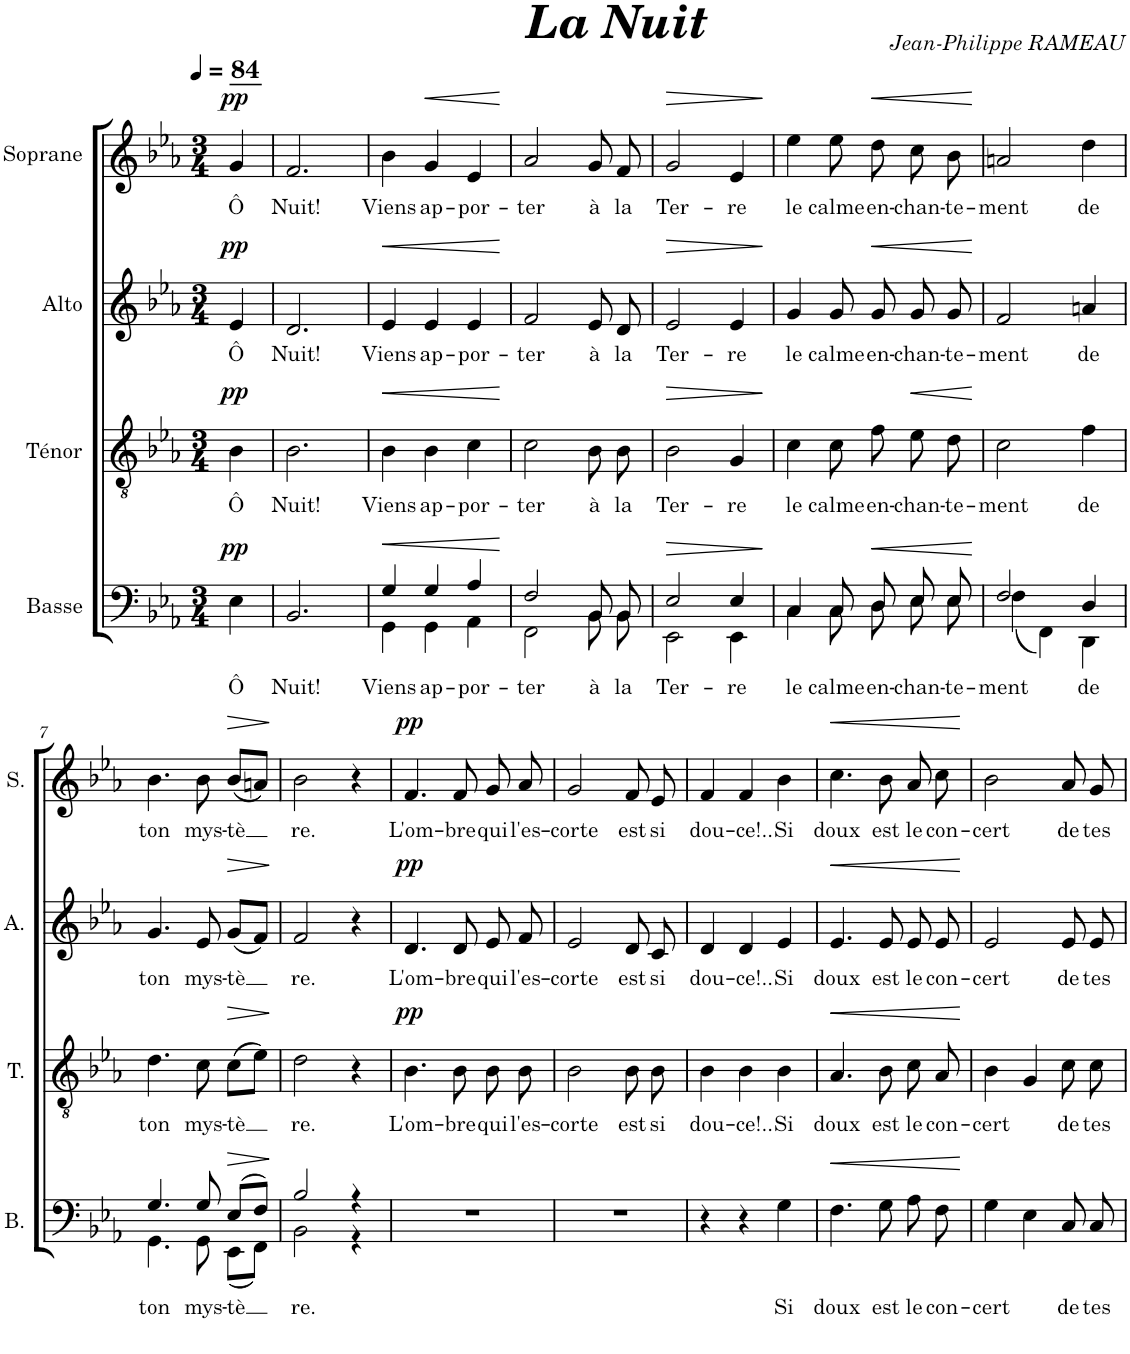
**kern	**text	**dynam	**kern	**text	**dynam	**kern	**text	**dynam	**kern	**text	**dynam
*part4	*part4	*part4	*part3	*part3	*part3	*part2	*part2	*part2	*part1	*part1	*part1
*staff4	*staff4	*staff4	*staff3	*staff3	*staff3	*staff2	*staff2	*staff2	*staff1	*staff1	*staff1
*I"Basse	*	*	*I"Ténor	*	*	*I"Alto	*	*	*I"Soprane	*	*
*I'B.	*	*	*I'T.	*	*	*I'A.	*	*	*I'S.	*	*
*clefF4	*	*	*clefGv2	*	*	*clefG2	*	*	*clefG2	*	*
*k[b-e-a-]	*	*	*k[b-e-a-]	*	*	*k[b-e-a-]	*	*	*k[b-e-a-]	*	*
*M3/4	*	*	*M3/4	*	*	*M3/4	*	*	*M3/4	*	*
*MM84	*	*	*MM84	*	*	*MM84	*	*	*MM84	*	*
=	=	=	=	=	=	=	=	=	=	=	=
!	!LO:LY:b	!LO:DY:a	!	!LO:LY:b	!LO:DY:a	!	!LO:LY:b	!LO:DY:a	!	!LO:LY:b	!LO:DY:a
4E-\	Ô	pp	4B-\	Ô	pp	4e-/	Ô	pp	4g/	Ô	pp
=1	=1	=1	=1	=1	=1	=1	=1	=1	=1	=1	=1
!	!LO:LY:b	!	!	!LO:LY:b	!	!	!LO:LY:b	!	!	!LO:LY:b	!
2.BB-/	Nuit!	.	2.B-\	Nuit!	.	2.d/	Nuit!	.	2.f/	Nuit!	.
=2	=2	=2	=2	=2	=2	=2	=2	=2	=2	=2	=2
!	!LO:LY:b	!LO:HP:b	!	!LO:LY:b	!LO:HP:b	!	!LO:LY:b	!LO:HP:b	!	!LO:LY:b	!
*^	*	*	*	*	*	*	*	*	*	*	*
4G/	4GG\	Viens	<	4B-\	Viens	<	4e-/	Viens	<	4b-\	Viens	.
!	!	!LO:LY:b	!	!	!LO:LY:b	!	!	!LO:LY:b	!	!	!LO:LY:b	!LO:HP:b
4G/	4GG\	ap-	.	4B-\	ap-	.	4e-/	ap-	.	4g/	ap-	<
!	!	!LO:LY:b	!	!	!LO:LY:b	!	!	!LO:LY:b	!	!	!LO:LY:b	!
4A-/	4AA-\	-por-	.	4c\	-por-	.	4e-/	-por-	.	4e-/	-por-	.
*v	*v	*	*	*	*	*	*	*	*	*	*	*
.	.	[	.	.	[	.	.	[	.	.	[
=3	=3	=3	=3	=3	=3	=3	=3	=3	=3	=3	=3
!	!LO:LY:b	!	!	!LO:LY:b	!	!	!LO:LY:b	!	!	!LO:LY:b	!
*^	*	*	*	*	*	*	*	*	*	*	*
2F/	2FF\	-ter	.	2c\	-ter	.	2f/	-ter	.	2a-/	-ter	.
!	!	!LO:LY:b	!	!	!LO:LY:b	!	!	!LO:LY:b	!	!	!LO:LY:b	!
8BB-/	8BB-\	à	.	8B-\	à	.	8e-/	à	.	8g/	à	.
!	!	!LO:LY:b	!	!	!LO:LY:b	!	!	!LO:LY:b	!	!	!LO:LY:b	!
8BB-/	8BB-\	la	.	8B-\	la	.	8d/	la	.	8f/	la	.
=4	=4	=4	=4	=4	=4	=4	=4	=4	=4	=4	=4	=4
!	!	!LO:LY:b	!LO:HP:b	!	!LO:LY:b	!LO:HP:b	!	!LO:LY:b	!LO:HP:b	!	!LO:LY:b	!LO:HP:b
2E-/	2EE-\	Ter-	>	2B-\	Ter-	>	2e-/	Ter-	>	2g/	Ter-	>
!	!	!LO:LY:b	!	!	!LO:LY:b	!	!	!LO:LY:b	!	!	!LO:LY:b	!
4E-/	4EE-\	-re	.	4G/	-re	.	4e-/	-re	.	4e-/	-re	.
*v	*v	*	*	*	*	*	*	*	*	*	*	*
.	.	]	.	.	]	.	.	]	.	.	]
=5	=5	=5	=5	=5	=5	=5	=5	=5	=5	=5	=5
!	!LO:LY:b	!	!	!LO:LY:b	!	!	!LO:LY:b	!	!	!LO:LY:b	!
*^	*	*	*	*	*	*	*	*	*	*	*
4C/	4C\	le	.	4c\	le	.	4g/	le	.	4ee-\	le	.
!	!	!LO:LY:b	!	!	!LO:LY:b	!	!	!LO:LY:b	!	!	!LO:LY:b	!
8C/	8C\	calme	.	8c\	calme	.	8g/	calme	.	8ee-\	calme	.
!	!	!LO:LY:b	!LO:HP:b	!	!LO:LY:b	!	!	!LO:LY:b	!LO:HP:b	!	!LO:LY:b	!LO:HP:b
8D/	8D\	en-	<	8f\	en-	.	8g/	en-	<	8dd\	en-	<
!	!	!LO:LY:b	!	!	!LO:LY:b	!LO:HP:b	!	!LO:LY:b	!	!	!LO:LY:b	!
8E-/	8E-\	-chan-	.	8e-\	-chan-	<	8g/	-chan-	.	8cc\	-chan-	.
!	!	!LO:LY:b	!	!	!LO:LY:b	!	!	!LO:LY:b	!	!	!LO:LY:b	!
8E-/	8E-\	-te-	.	8d\	-te-	.	8g/	-te-	.	8b-\	-te-	.
*v	*v	*	*	*	*	*	*	*	*	*	*	*
.	.	[	.	.	[	.	.	[	.	.	[
=6	=6	=6	=6	=6	=6	=6	=6	=6	=6	=6	=6
!	!LO:LY:b	!	!	!LO:LY:b	!	!	!LO:LY:b	!	!	!LO:LY:b	!
*^	*	*	*	*	*	*	*	*	*	*	*
2F/	(4F\	-ment	.	2c\	-ment	.	2f/	-ment	.	2an/	-ment	.
.	4FF\)	.	.	.	.	.	.	.	.	.	.	.
!	!	!LO:LY:b	!	!	!LO:LY:b	!	!	!LO:LY:b	!	!	!LO:LY:b	!
4D/	4DD\	de	.	4f\	de	.	4an/	de	.	4dd\	de	.
!!LO:LB:g=z
=7	=7	=7	=7	=7	=7	=7	=7	=7	=7	=7	=7	=7
!	!	!LO:LY:b	!	!	!LO:LY:b	!	!	!LO:LY:b	!	!	!LO:LY:b	!
4.G/	4.GG\	ton	.	4.d\	ton	.	4.g/	ton	.	4.b-\	ton	.
!	!	!LO:LY:b	!	!	!LO:LY:b	!	!	!LO:LY:b	!	!	!LO:LY:b	!
8G/	8GG\	mys-	.	8c\	mys-	.	8e-/	mys-	.	8b-\	mys-	.
!	!	!LO:LY:b	!LO:HP:b	!	!LO:LY:b	!LO:HP:b	!	!LO:LY:b	!LO:HP:b	!	!LO:LY:b	!LO:HP:b
(8E-/L	(8EE-\L	-tè	>	(8c\L	-tè	>	(8g/L	-tè	>	(8b-/L	-tè	>
8F/J)	8FF\J)	.	.	8e-\J)	.	.	8f/J)	.	.	8an/J)	.	.
*v	*v	*	*	*	*	*	*	*	*	*	*	*
.	.	]	.	.	]	.	.	]	.	.	]
=8	=8	=8	=8	=8	=8	=8	=8	=8	=8	=8	=8
!	!LO:LY:b	!	!	!LO:LY:b	!	!	!LO:LY:b	!	!	!LO:LY:b	!
*^	*	*	*	*	*	*	*	*	*	*	*
2B-/	2BB-\	re.	.	2d\	re.	.	2f/	re.	.	2b-\	re.	.
4r	4r	.	.	4r	.	.	4r	.	.	4r	.	.
=9	=9	=9	=9	=9	=9	=9	=9	=9	=9	=9	=9	=9
!	!	!	!	!	!LO:LY:b	!LO:DY:a	!	!LO:LY:b	!LO:DY:a	!	!LO:LY:b	!LO:DY:a
*v	*v	*	*	*	*	*	*	*	*	*	*	*
2.r	.	.	4.B-\	L'om-	pp	4.d/	L'om-	pp	4.f/	L'om-	pp
!	!	!	!	!LO:LY:b	!	!	!LO:LY:b	!	!	!LO:LY:b	!
.	.	.	8B-\	-bre	.	8d/	-bre	.	8f/	-bre	.
!	!	!	!	!LO:LY:b	!	!	!LO:LY:b	!	!	!LO:LY:b	!
.	.	.	8B-\	qui	.	8e-/	qui	.	8g/	qui	.
!	!	!	!	!LO:LY:b	!	!	!LO:LY:b	!	!	!LO:LY:b	!
.	.	.	8B-\	l'es-	.	8f/	l'es-	.	8a-/	l'es-	.
=10	=10	=10	=10	=10	=10	=10	=10	=10	=10	=10	=10
!	!	!	!	!LO:LY:b	!	!	!LO:LY:b	!	!	!LO:LY:b	!
2.r	.	.	2B-\	-corte	.	2e-/	-corte	.	2g/	-corte	.
!	!	!	!	!LO:LY:b	!	!	!LO:LY:b	!	!	!LO:LY:b	!
.	.	.	8B-\	est	.	8d/	est	.	8f/	est	.
!	!	!	!	!LO:LY:b	!	!	!LO:LY:b	!	!	!LO:LY:b	!
.	.	.	8B-\	si	.	8c/	si	.	8e-/	si	.
=11	=11	=11	=11	=11	=11	=11	=11	=11	=11	=11	=11
!	!	!	!	!LO:LY:b	!	!	!LO:LY:b	!	!	!LO:LY:b	!
4r	.	.	4B-\	dou-	.	4d/	dou-	.	4f/	dou-	.
!	!	!	!	!LO:LY:b	!	!	!LO:LY:b	!	!	!LO:LY:b	!
4r	.	.	4B-\	-ce!..	.	4d/	-ce!..	.	4f/	-ce!..	.
!	!LO:LY:b	!	!	!LO:LY:b	!	!	!LO:LY:b	!	!	!LO:LY:b	!
4G\	Si	.	4B-\	Si	.	4e-/	Si	.	4b-\	Si	.
=12	=12	=12	=12	=12	=12	=12	=12	=12	=12	=12	=12
!	!LO:LY:b	!LO:HP:b	!	!LO:LY:b	!LO:HP:b	!	!LO:LY:b	!LO:HP:b	!	!LO:LY:b	!LO:HP:b
4.F\	doux	<	4.A-/	doux	<	4.e-/	doux	<	4.cc\	doux	<
!	!LO:LY:b	!	!	!LO:LY:b	!	!	!LO:LY:b	!	!	!LO:LY:b	!
8G\	est	.	8B-\	est	.	8e-/	est	.	8b-\	est	.
!	!LO:LY:b	!	!	!LO:LY:b	!	!	!LO:LY:b	!	!	!LO:LY:b	!
8A-\	le	.	8c\	le	.	8e-/	le	.	8a-/	le	.
!	!LO:LY:b	!	!	!LO:LY:b	!	!	!LO:LY:b	!	!	!LO:LY:b	!
8F\	con-	.	8A-/	con-	.	8e-/	con-	.	8cc\	con-	.
.	.	[	.	.	[	.	.	[	.	.	[
=13	=13	=13	=13	=13	=13	=13	=13	=13	=13	=13	=13
!	!LO:LY:b	!	!	!LO:LY:b	!	!	!LO:LY:b	!	!	!LO:LY:b	!
4G\	-cert	.	4B-\	-cert	.	2e-/	-cert	.	2b-\	-cert	.
4E-\	.	.	4G/	.	.	.	.	.	.	.	.
!	!LO:LY:b	!	!	!LO:LY:b	!	!	!LO:LY:b	!	!	!LO:LY:b	!
8C/	de	.	8c\	de	.	8e-/	de	.	8a-/	de	.
!	!LO:LY:b	!	!	!LO:LY:b	!	!	!LO:LY:b	!	!	!LO:LY:b	!
8C/	tes	.	8c\	tes	.	8e-/	tes	.	8g/	tes	.
=	=	=	=	=	=	=	=	=	=	=	=
*-	*-	*-	*-	*-	*-	*-	*-	*-	*-	*-	*-
